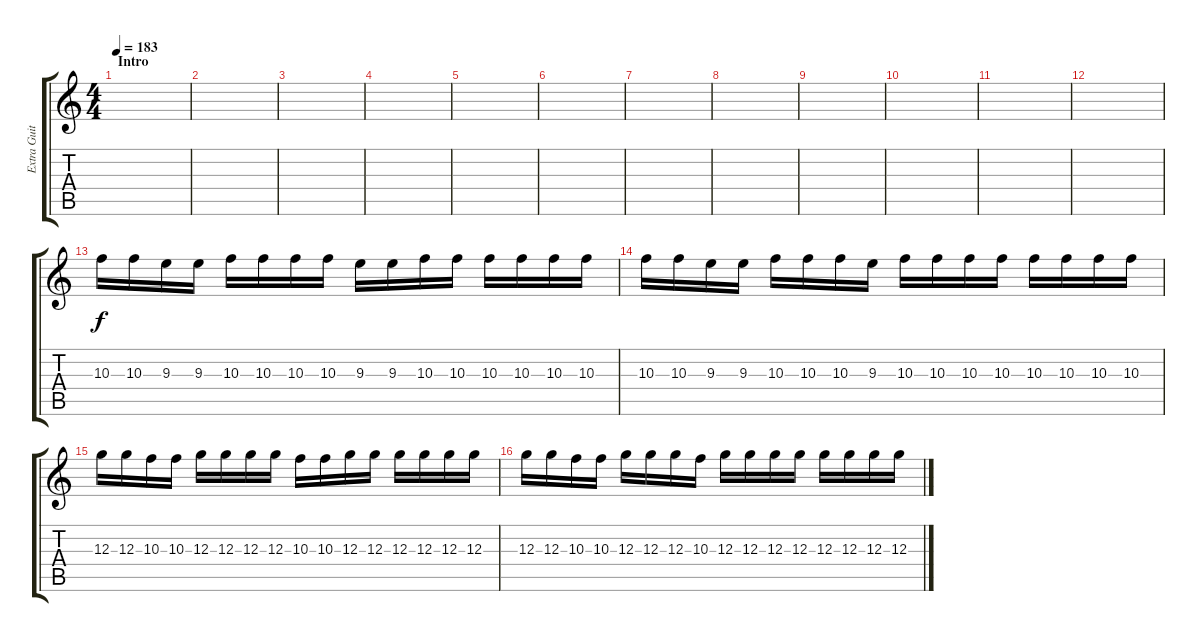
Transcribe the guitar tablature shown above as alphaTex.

\track ("Extra Guitar 2" "Extra Guit") {instrument overdrivenguitar}
\staff {score tabs}
\tuning (E4 B3 G3 D3 A2 D2) {hide}
\ts (4 4)
\section ("" "Intro")
\tempo 183
\clef g2
\ks c
|
|
|
|
|
|
|
|
|
|
|
|
10.3.16 10.3.16 9.3.16 9.3.16 10.3.16 10.3.16 10.3.16 10.3.16 9.3.16 9.3.16 10.3.16 10.3.16 10.3.16 10.3.16 10.3.16 10.3.16 |
10.3.16 10.3.16 9.3.16 9.3.16 10.3.16 10.3.16 10.3.16 9.3.16 10.3.16 10.3.16 10.3.16 10.3.16 10.3.16 10.3.16 10.3.16 10.3.16 |
12.3.16 12.3.16 10.3.16 10.3.16 12.3.16 12.3.16 12.3.16 12.3.16 10.3.16 10.3.16 12.3.16 12.3.16 12.3.16 12.3.16 12.3.16 12.3.16 |
12.3.16 12.3.16 10.3.16 10.3.16 12.3.16 12.3.16 12.3.16 10.3.16 12.3.16 12.3.16 12.3.16 12.3.16 12.3.16 12.3.16 12.3.16 12.3.16
